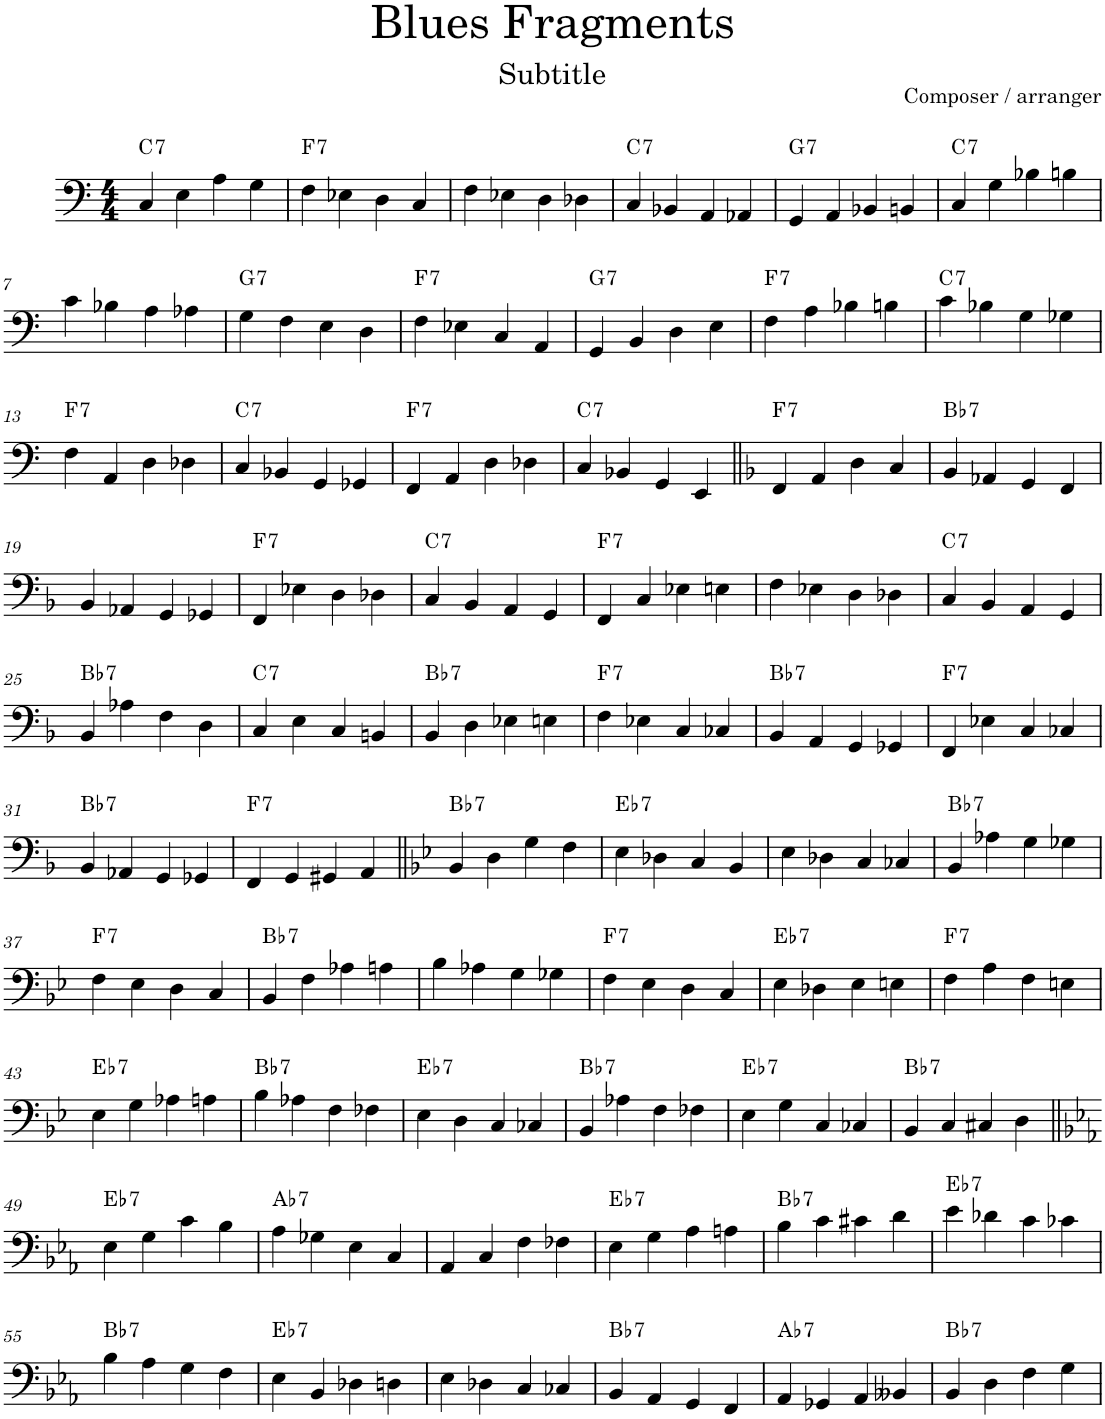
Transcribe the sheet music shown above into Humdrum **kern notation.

**kern	**harte
*part1	*part1
*staff1	*
*I"Acoustic Bass	*
*I'Bass	*
*clefF4	*
*Trd7c12	*
*k[]	*
*M4/4	*
=1	=1
!	!LO:H:kt=7
4C/	C:7
4E\	.
4A\	.
4G\	.
=2	=2
!	!LO:H:kt=7
4F\	F:7
4E-X\	.
4D\	.
4C/	.
=3	=3
4F\	.
4E-X\	.
4D\	.
4D-X\	.
=4	=4
!	!LO:H:kt=7
4C/	C:7
4BB-X/	.
4AA/	.
4AA-X/	.
=5	=5
!	!LO:H:kt=7
4GG/	G:7
4AA/	.
4BB-X/	.
4BBn/	.
=6	=6
!	!LO:H:kt=7
4C/	C:7
4G\	.
4B-X\	.
4Bn\	.
!!LO:LB:g=z
=7	=7
4c\	.
4B-X\	.
4A\	.
4A-X\	.
=8	=8
!	!LO:H:kt=7
4G\	G:7
4F\	.
4E\	.
4D\	.
=9	=9
!	!LO:H:kt=7
4F\	F:7
4E-X\	.
4C/	.
4AA/	.
=10	=10
!	!LO:H:kt=7
4GG/	G:7
4BB/	.
4D\	.
4E\	.
=11	=11
!	!LO:H:kt=7
4F\	F:7
4A\	.
4B-X\	.
4Bn\	.
=12	=12
!	!LO:H:kt=7
4c\	C:7
4B-X\	.
4G\	.
4G-X\	.
!!LO:LB:g=z
=13	=13
!	!LO:H:kt=7
4F\	F:7
4AA/	.
4D\	.
4D-X\	.
=14	=14
!	!LO:H:kt=7
4C/	C:7
4BB-X/	.
4GG/	.
4GG-X/	.
=15	=15
!	!LO:H:kt=7
4FF/	F:7
4AA/	.
4D\	.
4D-X\	.
=16	=16
!	!LO:H:kt=7
4C/	C:7
4BB-X/	.
4GG/	.
4EE/	.
=17||	=17||
*k[b-]	*
!	!LO:H:kt=7
4FF/	F:7
4AA/	.
4D\	.
4C/	.
=18	=18
!	!LO:H:kt=7
4BB-/	Bb:7
4AA-X/	.
4GG/	.
4FF/	.
!!LO:LB:g=z
=19	=19
4BB-/	.
4AA-X/	.
4GG/	.
4GG-X/	.
=20	=20
!	!LO:H:kt=7
4FF/	F:7
4E-X\	.
4D\	.
4D-X\	.
=21	=21
!	!LO:H:kt=7
4C/	C:7
4BB-/	.
4AA/	.
4GG/	.
=22	=22
!	!LO:H:kt=7
4FF/	F:7
4C/	.
4E-X\	.
4En\	.
=23	=23
4F\	.
4E-X\	.
4D\	.
4D-X\	.
=24	=24
!	!LO:H:kt=7
4C/	C:7
4BB-/	.
4AA/	.
4GG/	.
!!LO:LB:g=z
=25	=25
!	!LO:H:kt=7
4BB-/	Bb:7
4A-X\	.
4F\	.
4D\	.
=26	=26
!	!LO:H:kt=7
4C/	C:7
4E\	.
4C/	.
4BBn/	.
=27	=27
!	!LO:H:kt=7
4BB-/	Bb:7
4D\	.
4E-X\	.
4En\	.
=28	=28
!	!LO:H:kt=7
4F\	F:7
4E-X\	.
4C/	.
4C-X/	.
=29	=29
!	!LO:H:kt=7
4BB-/	Bb:7
4AA/	.
4GG/	.
4GG-X/	.
=30	=30
!	!LO:H:kt=7
4FF/	F:7
4E-X\	.
4C/	.
4C-X/	.
!!LO:LB:g=z
=31	=31
!	!LO:H:kt=7
4BB-/	Bb:7
4AA-X/	.
4GG/	.
4GG-X/	.
=32	=32
!	!LO:H:kt=7
4FF/	F:7
4GG/	.
4GG#X/	.
4AA/	.
=33||	=33||
*k[b-e-]	*
!	!LO:H:kt=7
4BB-/	Bb:7
4D\	.
4G\	.
4F\	.
=34	=34
!	!LO:H:kt=7
4E-\	Eb:7
4D-X\	.
4C/	.
4BB-/	.
=35	=35
4E-\	.
4D-X\	.
4C/	.
4C-X/	.
=36	=36
!	!LO:H:kt=7
4BB-/	Bb:7
4A-X\	.
4G\	.
4G-X\	.
!!LO:LB:g=z
=37	=37
!	!LO:H:kt=7
4F\	F:7
4E-\	.
4D\	.
4C/	.
=38	=38
!	!LO:H:kt=7
4BB-/	Bb:7
4F\	.
4A-X\	.
4An\	.
=39	=39
4B-\	.
4A-X\	.
4G\	.
4G-X\	.
=40	=40
!	!LO:H:kt=7
4F\	F:7
4E-\	.
4D\	.
4C/	.
=41	=41
!	!LO:H:kt=7
4E-\	Eb:7
4D-X\	.
4E-\	.
4En\	.
=42	=42
!	!LO:H:kt=7
4F\	F:7
4A\	.
4F\	.
4En\	.
!!LO:LB:g=z
=43	=43
!	!LO:H:kt=7
4E-\	Eb:7
4G\	.
4A-X\	.
4An\	.
=44	=44
!	!LO:H:kt=7
4B-\	Bb:7
4A-X\	.
4F\	.
4F-X\	.
=45	=45
!	!LO:H:kt=7
4E-\	Eb:7
4D\	.
4C/	.
4C-X/	.
=46	=46
!	!LO:H:kt=7
4BB-/	Bb:7
4A-X\	.
4F\	.
4F-X\	.
=47	=47
!	!LO:H:kt=7
4E-\	Eb:7
4G\	.
4C/	.
4C-X/	.
=48	=48
!	!LO:H:kt=7
4BB-/	Bb:7
4C/	.
4C#X/	.
4D\	.
!!LO:LB:g=z
=49||	=49||
*k[b-e-a-]	*
!	!LO:H:kt=7
4E-\	Eb:7
4G\	.
4c\	.
4B-\	.
=50	=50
!	!LO:H:kt=7
4A-\	Ab:7
4G-X\	.
4E-\	.
4C/	.
=51	=51
4AA-/	.
4C/	.
4F\	.
4F-X\	.
=52	=52
!	!LO:H:kt=7
4E-\	Eb:7
4G\	.
4A-\	.
4An\	.
=53	=53
!	!LO:H:kt=7
4B-\	Bb:7
4c\	.
4c#X\	.
4d\	.
=54	=54
!	!LO:H:kt=7
4e-\	Eb:7
4d-X\	.
4c\	.
4c-X\	.
!!LO:LB:g=z
=55	=55
!	!LO:H:kt=7
4B-\	Bb:7
4A-\	.
4G\	.
4F\	.
=56	=56
!	!LO:H:kt=7
4E-\	Eb:7
4BB-/	.
4D-X\	.
4Dn\	.
=57	=57
4E-\	.
4D-X\	.
4C/	.
4C-X/	.
=58	=58
!	!LO:H:kt=7
4BB-/	Bb:7
4AA-/	.
4GG/	.
4FF/	.
=59	=59
!	!LO:H:kt=7
4AA-/	Ab:7
4GG-X/	.
4AA-/	.
4BB--X/	.
=60	=60
!	!LO:H:kt=7
4BB-/	Bb:7
4D\	.
4F\	.
4G\	.
=	=
*-	*-
